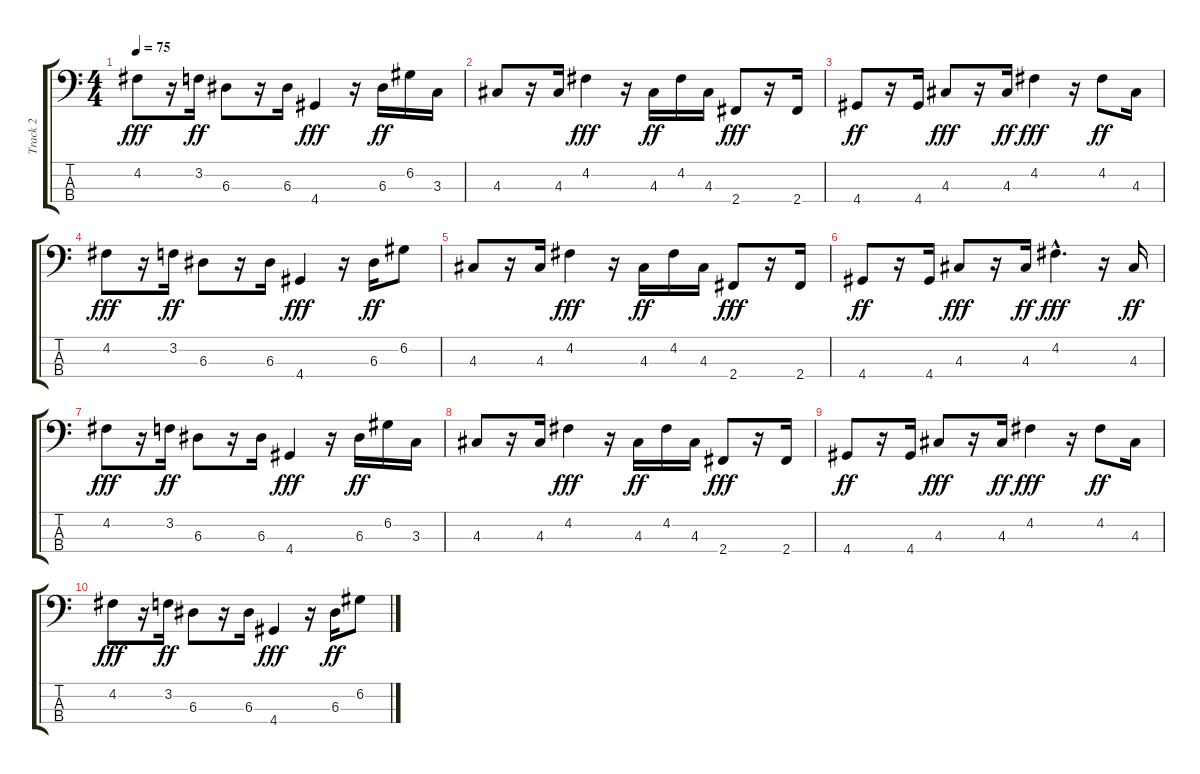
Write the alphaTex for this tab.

\track ("Track 2" "Track 2") {instrument electricbassfinger}
\staff {score tabs}
\tuning (G2 D2 A1 E1) {hide}
\ts (4 4)
\tempo 75
\clef f4
\ks c
4.2.8{dy fff} r.16 3.2.16{dy ff} 6.3.8 r.16 6.3.16 4.4.4{dy fff} r.16 6.3.16{dy ff} 6.2.16 3.3.16 |
4.3.8 r.16 4.3.16 4.2.4{dy fff} r.16 4.3.16{dy ff} 4.2.16 4.3.16 2.4.8{dy fff} r.16 2.4.16 |
4.4.8{dy ff} r.16 4.4.16 4.3.8{dy fff} r.16 4.3.16{dy ff} 4.2.4{dy fff} r.16 4.2.8{dy ff} 4.3.16 |
4.2.8{dy fff} r.16 3.2.16{dy ff} 6.3.8 r.16 6.3.16 4.4.4{dy fff} r.16 6.3.16{dy ff} 6.2.8 |
4.3.8 r.16 4.3.16 4.2.4{dy fff} r.16 4.3.16{dy ff} 4.2.16 4.3.16 2.4.8{dy fff} r.16 2.4.16 |
4.4.8{dy ff} r.16 4.4.16 4.3.8{dy fff} r.16 4.3.16{dy ff} 4.2{hac}.4{d dy fff} r.16 4.3.16{dy ff} |
4.2.8{dy fff} r.16 3.2.16{dy ff} 6.3.8 r.16 6.3.16 4.4.4{dy fff} r.16 6.3.16{dy ff} 6.2.16 3.3.16 |
4.3.8 r.16 4.3.16 4.2.4{dy fff} r.16 4.3.16{dy ff} 4.2.16 4.3.16 2.4.8{dy fff} r.16 2.4.16 |
4.4.8{dy ff} r.16 4.4.16 4.3.8{dy fff} r.16 4.3.16{dy ff} 4.2.4{dy fff} r.16 4.2.8{dy ff} 4.3.16 |
4.2.8{dy fff} r.16 3.2.16{dy ff} 6.3.8 r.16 6.3.16 4.4.4{dy fff} r.16 6.3.16{dy ff} 6.2.8
